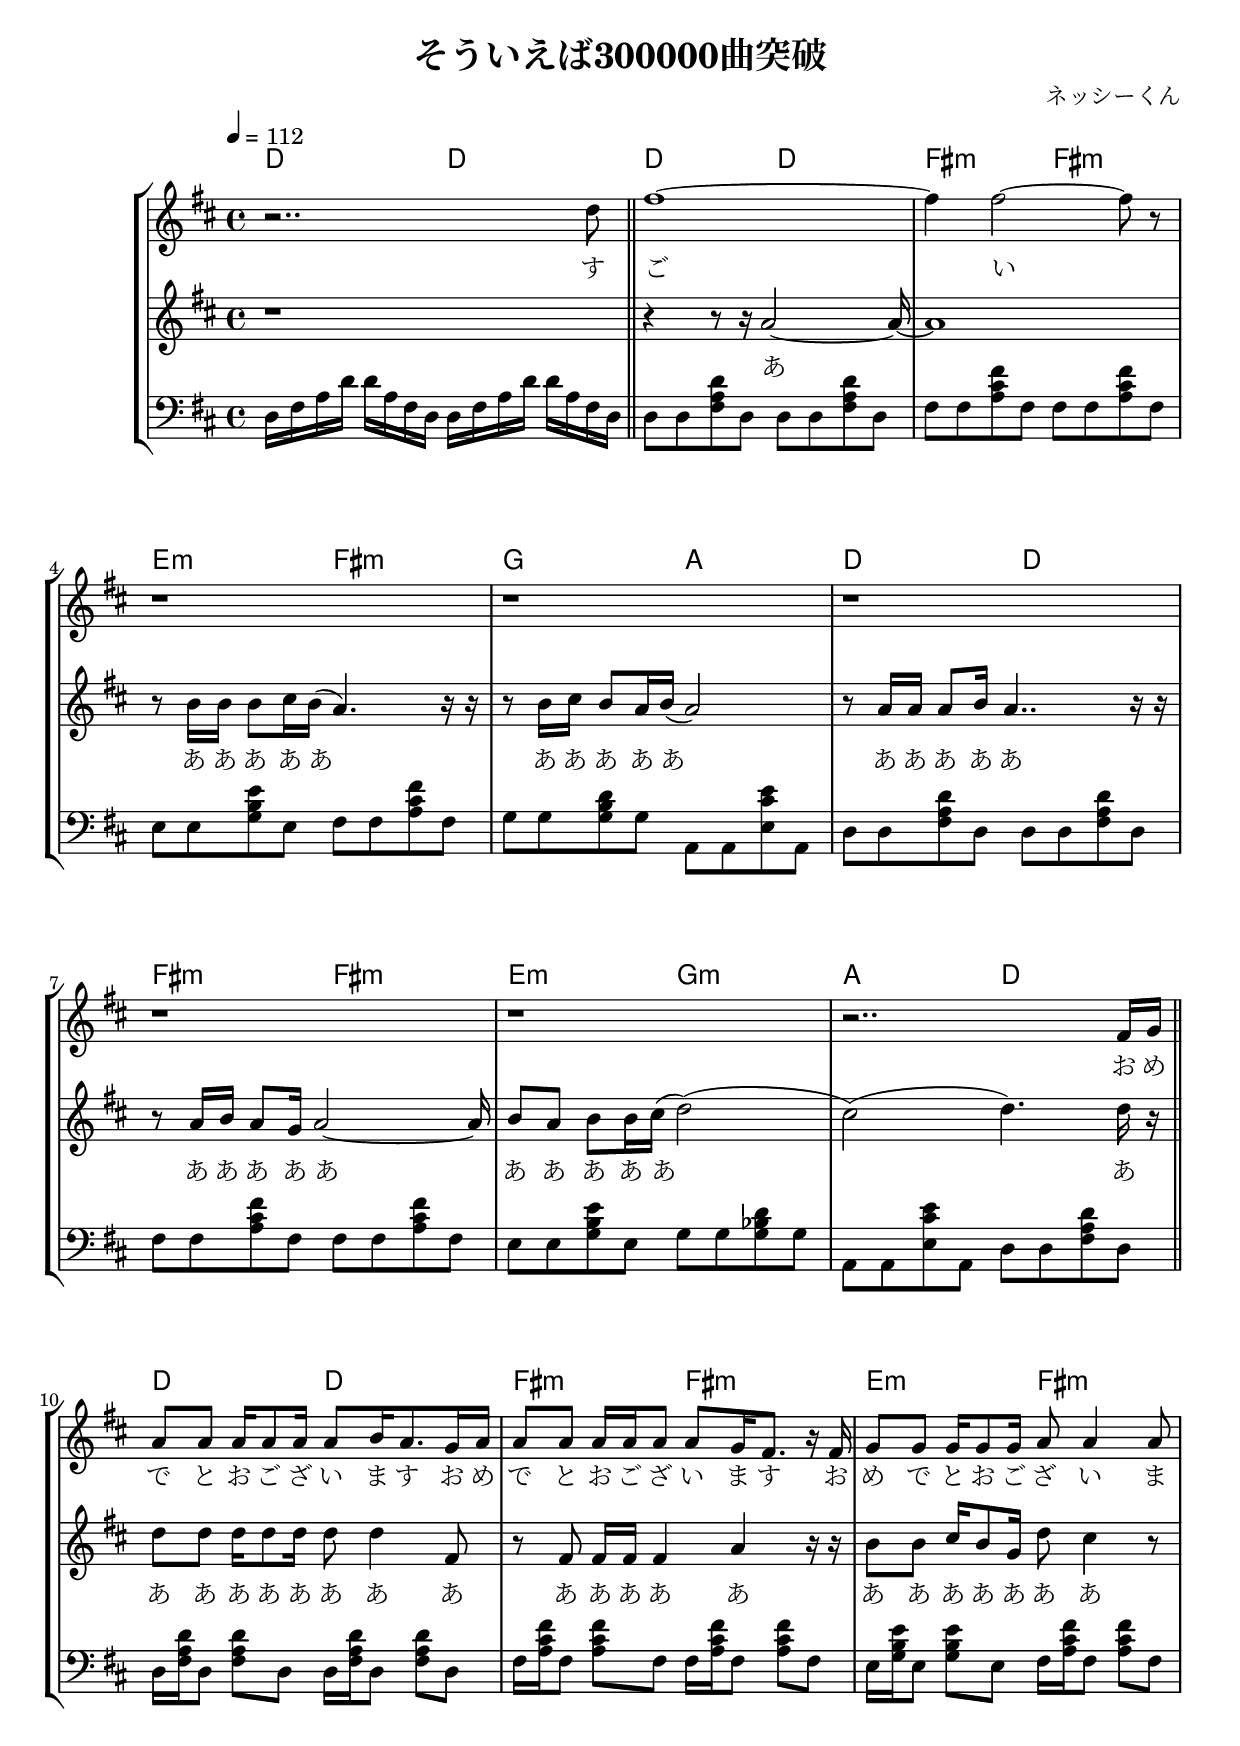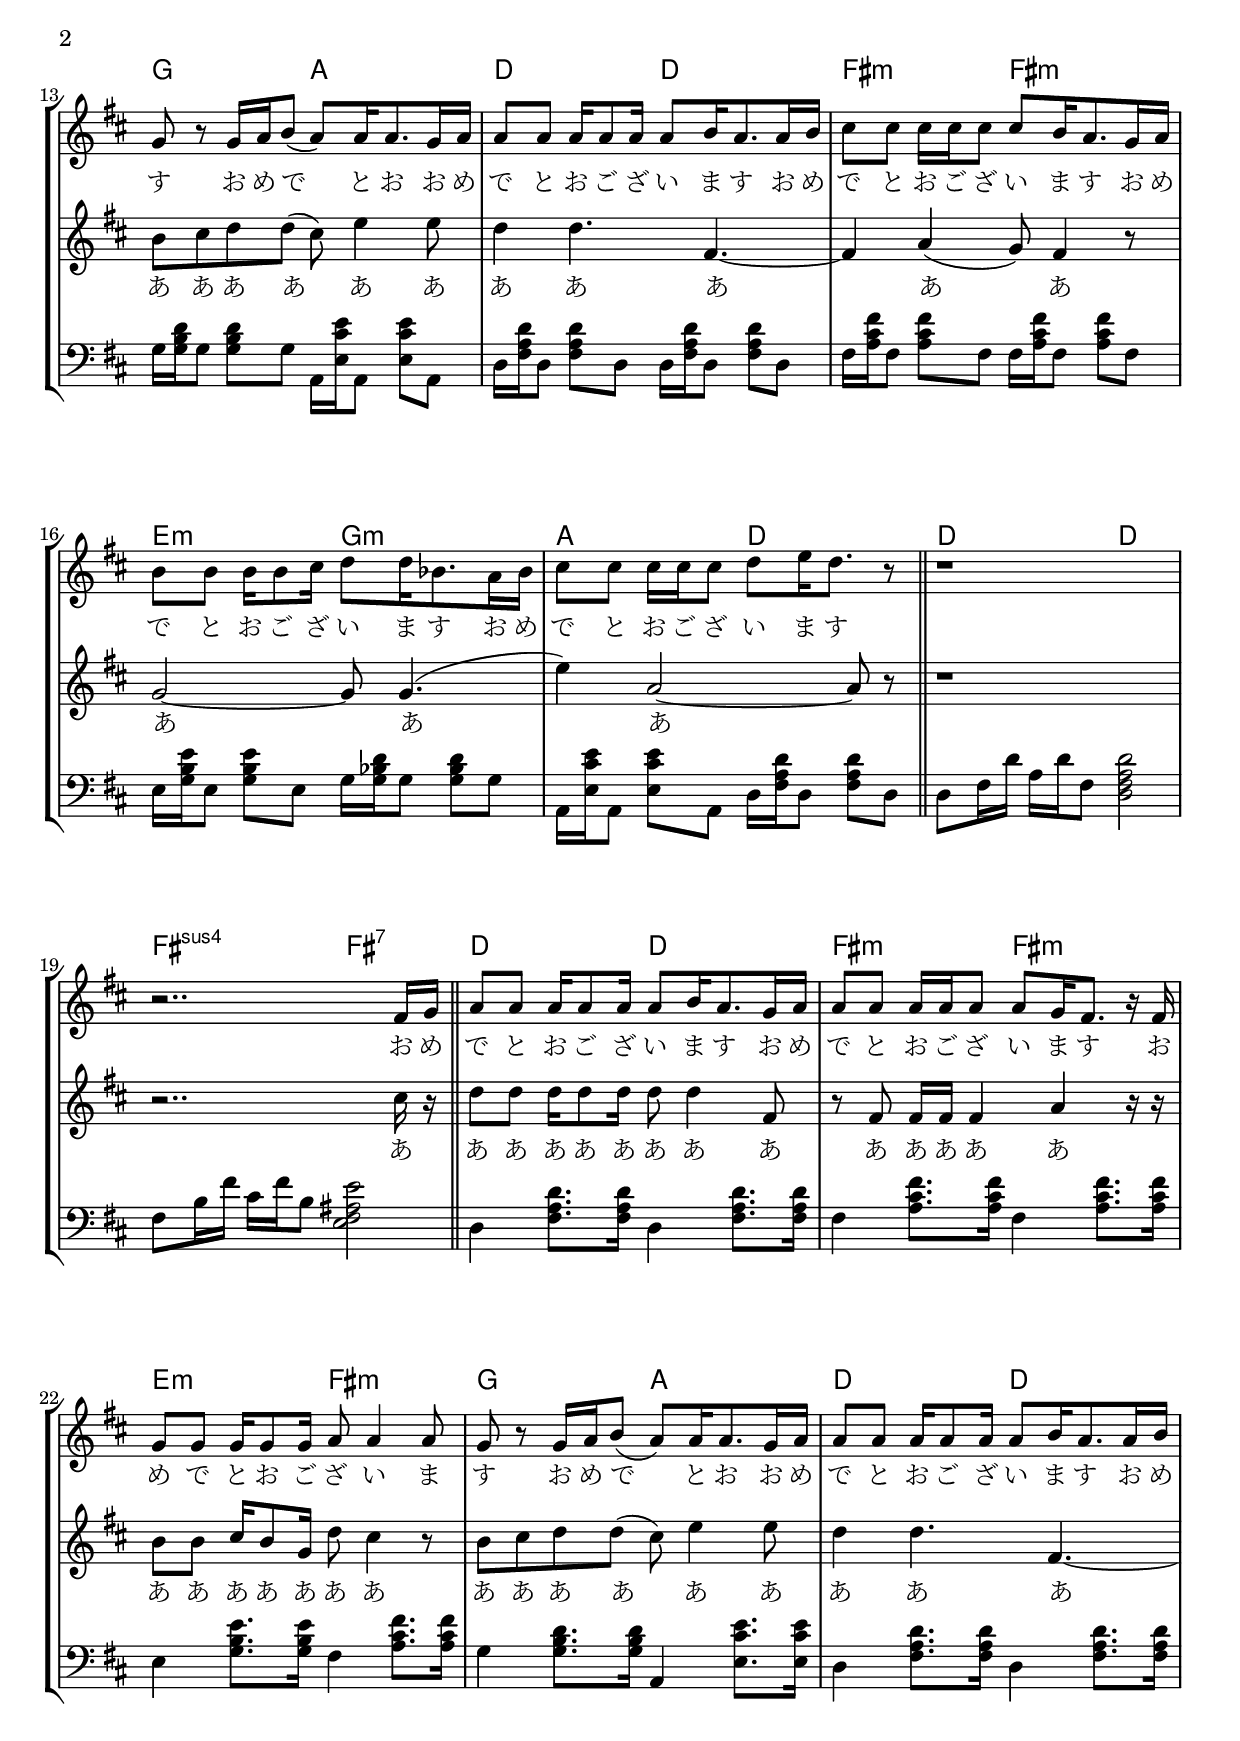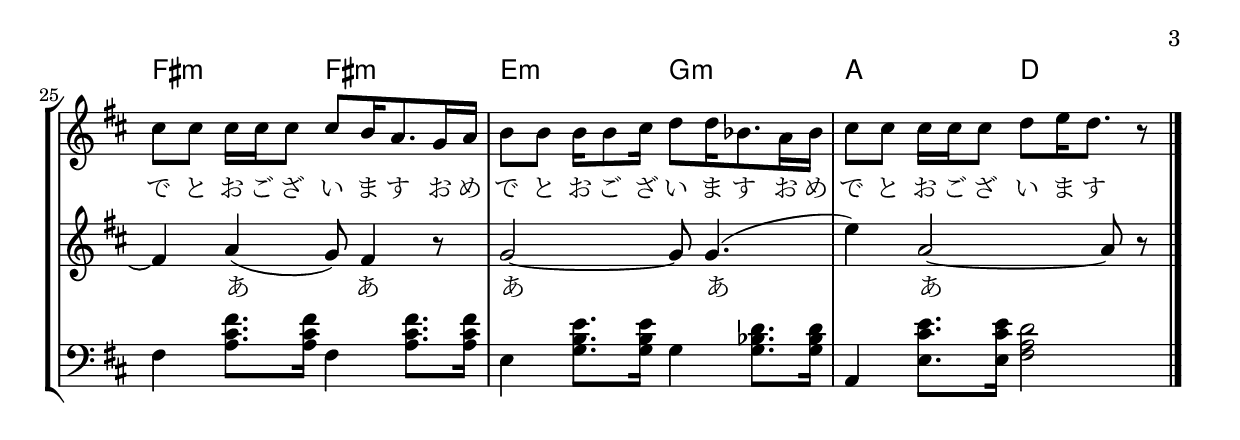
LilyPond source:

\version "2.12.1"

\header {
	title = \markup {そういえば300000曲突破}
	composer = \markup \center-column {ネッシーくん}
}

harmony = \chordmode {
	d2 d 

	d d fis:m fis:m e:m fis:m g a d d fis:m fis:m e:m g:m a d 

	d d fis:m fis:m e:m fis:m g a d d fis:m fis:m e:m g:m a d 

	d d fis:sus4 fis:7 

	d d fis:m fis:m e:m fis:m g a d d fis:m fis:m e:m g:m a d 
}

melody = {
	\key d \major
	\tempo 4 = 112
	r2.. 
	\set Staff.midiInstrument = #"mmi0.42"
	d''8 
	fis''1~ 
	fis''4  fis''2~fis''8  	r8 r1 r1 r1 r1 r1 r2.. 	\set Staff.midiInstrument = #"Melodic Tom"
	fis'16  g'16 
	a'8  a'8  a'16  a'8  a'16  a'8  b'16  a'8.  g'16  a'16 
	a'8  a'8  a'16  a'16  a'8  a'8  g'16  fis'8.  r16  fis'16 
	g'8  g'8  g'16  g'8  g'16  a'8  a'4  a'8 
	g'8  r8  g'16  a'16  b'8  (a'8)  a'16  a'8.  g'16  a'16 
	a'8  a'8  a'16  a'8  a'16  a'8  b'16  a'8.  a'16  b'16 
	cis''8  cis''8  cis''16  cis''16  cis''8  cis''8  b'16  a'8.  g'16  a'16 
	b'8  b'8  b'16  b'8  cis''16  d''8  d''16  bes'8.  a'16  bes'16 
	cis''8  cis''8  cis''16  cis''16  cis''8  d''8  e''16  d''8.  	r8 	r1 | r2.. 
	\set Staff.midiInstrument = #"Melodic Tom"
	fis'16  g'16 
	a'8  a'8  a'16  a'8  a'16  a'8  b'16  a'8.  g'16  a'16 
	a'8  a'8  a'16  a'16  a'8  a'8  g'16  fis'8.  r16  fis'16 
	g'8  g'8  g'16  g'8  g'16  a'8  a'4  a'8 
	g'8  r8  g'16  a'16  b'8  (a'8)  a'16  a'8.  g'16  a'16 
	a'8  a'8  a'16  a'8  a'16  a'8  b'16  a'8.  a'16  b'16 
	cis''8  cis''8  cis''16  cis''16  cis''8  cis''8  b'16  a'8.  g'16  a'16 
	b'8  b'8  b'16  b'8  cis''16  d''8  d''16  bes'8.  a'16  bes'16 
	cis''8  cis''8  cis''16  cis''16  cis''8  d''8  e''16  d''8.  	r8 	\bar "|."
}

words = \lyricmode {
	
	す  ご  い  
	お  め  で  と  お  ご  ざ  い  ま  す  お  め  で  と  お  ご  ざ  い  ま  す  お  め  で  と  お  ご  ざ  い  ま  す  お  め  で  と  お  お  め  で  と  お  ご  ざ  い  ま  す  お  め  で  と  お  ご  ざ  い  ま  す  お  め  で  と  お  ご  ざ  い  ま  す  お  め  で  と  お  ご  ざ  い  ま  す  
	
	お  め  で  と  お  ご  ざ  い  ま  す  お  め  で  と  お  ご  ざ  い  ま  す  お  め  で  と  お  ご  ざ  い  ま  す  お  め  で  と  お  お  め  で  と  お  ご  ざ  い  ま  す  お  め  で  と  お  ご  ざ  い  ま  す  お  め  で  と  お  ご  ざ  い  ま  す  お  め  で  と  お  ご  ざ  い  ま  す  
}

secondmelody = {
	\key d \major
	\tempo 4 = 112
	r1   
	\set Staff.midiInstrument = #"String Ensemble 1"
	 r4  r8  r16  a'2~a'16~ 
	a'1 
	 r8  b'16  b'16  b'8  cis''16  b'16  (a'4.)  r16  r16 
	r8  b'16  cis''16  b'8  a'16  b'16  (a'2) 
	r8  a'16  a'16  a'8  b'16  a'4..  r16  r16 
	r8  a'16  b'16  a'8  g'16  a'2~a'16 
	b'8  a'8  b'8  b'16  cis''16  (d''2) 
	(cis''2)  (d''4.)  	\set Staff.midiInstrument = #"Brass Section"
	d''16  r16 
	d''8  d''8  d''16  d''8  d''16  d''8  d''4  fis'8 
	r8  fis'8  fis'16  fis'16  fis'4  a'4  r16  r16 
	b'8  b'8  cis''16  b'8  g'16  d''8  cis''4  r8 
	b'8  cis''8  d''8  d''8  (cis''8)  e''4  e''8 
	d''4  d''4.  fis'4.~ 
	fis'4  a'4  (g'8)  fis'4  r8 
	g'2~g'8  g'4. 
	(e''4)  a'2~a'8  	r8 	r1 | r2.. 
	\set Staff.midiInstrument = #"String Ensemble 1"
	cis''16  r16 
	d''8  d''8  d''16  d''8  d''16  d''8  d''4  fis'8 
	r8  fis'8  fis'16  fis'16  fis'4  a'4  r16  r16 
	b'8  b'8  cis''16  b'8  g'16  d''8  cis''4  r8 
	b'8  cis''8  d''8  d''8  (cis''8)  e''4  e''8 
	d''4  d''4.  fis'4.~ 
	fis'4  a'4  (g'8)  fis'4  r8 
	g'2~g'8  g'4. 
	(e''4)  a'2~a'8  	r8 	\bar "|."
}

secondwords = \lyricmode {
	
	あ  あ  あ  あ  あ  あ  あ  あ  あ  あ  あ  あ  あ  あ  あ  あ  あ  あ  あ  あ  あ  あ  あ  あ  あ  あ  
	あ  あ  あ  あ  あ  あ  あ  あ  あ  あ  あ  あ  あ  あ  あ  あ  あ  あ  あ  あ  あ  あ  あ  あ  あ  あ  あ  あ  あ  あ  あ  あ  あ  あ  あ  
	
	あ  あ  あ  あ  あ  あ  あ  あ  あ  あ  あ  あ  あ  あ  あ  あ  あ  あ  あ  あ  あ  あ  あ  あ  あ  あ  あ  あ  あ  あ  あ  あ  あ  あ  あ  
}

tempochange = {
	\tempo 4 = 112
	r1 \bar "||"
	\tempo 4 = 112
	r1 | r1 | r1 | r1 | r1 | r1 | r1 | r1 \bar "||"
	\tempo 4 = 112
	r1 | r1 | r1 | r1 | r1 | r1 | r1 | r1 \bar "||"
	\tempo 4 = 112
	r1 | r1 \bar "||"
	\tempo 4 = 112
	r1 | r1 | r1 | r1 | r1 | r1 | r1 | r1 \bar "|."
}

mainacc = {
	\clef bass
	\set Staff.midiInstrument = #"Koto"
	\key d \major
	\tempo 4 = 112
	d16 fis a d' d' a fis d
	d16 fis a d' d' a fis d
	\bar "||"

	\set Staff.midiInstrument = #"Koto"
	d8 d8 <fis a d'>8 d8
	d8 d8 <fis a d'>8 d8
	fis8 fis8 <a cis' fis'>8 fis8
	fis8 fis8 <a cis' fis'>8 fis8
	e8 e8 <g b e'>8 e8
	fis8 fis8 <a cis' fis'>8 fis8
	g8 g8 <g b d'>8 g8
	a,8 a,8 <e cis' e'>8 a,8
	d8 d8 <fis a d'>8 d8
	d8 d8 <fis a d'>8 d8
	fis8 fis8 <a cis' fis'>8 fis8
	fis8 fis8 <a cis' fis'>8 fis8
	e8 e8 <g b e'>8 e8
	g8 g8 <g bes d'>8 g8
	a,8 a,8 <e cis' e'>8 a,8
	d8 d8 <fis a d'>8 d8
	\bar "||"

	\set Staff.midiInstrument = #"Koto"
	d16 <fis a d'>16 d8 <fis a d'>8 d8
	d16 <fis a d'>16 d8 <fis a d'>8 d8
	fis16 <a cis' fis'>16 fis8 <a cis' fis'>8 fis8
	fis16 <a cis' fis'>16 fis8 <a cis' fis'>8 fis8
	e16 <g b e'>16 e8 <g b e'>8 e8
	fis16 <a cis' fis'>16 fis8 <a cis' fis'>8 fis8
	g16 <g b d'>16 g8 <g b d'>8 g8
	a,16 <e cis' e'>16 a,8 <e cis' e'>8 a,8
	d16 <fis a d'>16 d8 <fis a d'>8 d8
	d16 <fis a d'>16 d8 <fis a d'>8 d8
	fis16 <a cis' fis'>16 fis8 <a cis' fis'>8 fis8
	fis16 <a cis' fis'>16 fis8 <a cis' fis'>8 fis8
	e16 <g b e'>16 e8 <g b e'>8 e8
	g16 <g bes d'>16 g8 <g bes d'>8 g8
	a,16 <e cis' e'>16 a,8 <e cis' e'>8 a,8
	d16 <fis a d'>16 d8 <fis a d'>8 d8
	\bar "||"

	\set Staff.midiInstrument = #"Koto"
	d8 fis16 d' a d' fis8
	<d fis a d'>2
	fis8 b16 fis' cis' fis' b8
	<fis e ais e'>2
	\bar "||"

	\set Staff.midiInstrument = #"Koto"
	d4 <fis a d'>8. <fis a d'>16
	d4 <fis a d'>8. <fis a d'>16
	fis4 <a cis' fis'>8. <a cis' fis'>16
	fis4 <a cis' fis'>8. <a cis' fis'>16
	e4 <g b e'>8. <g b e'>16
	fis4 <a cis' fis'>8. <a cis' fis'>16
	g4 <g b d'>8. <g b d'>16
	a,4 <e cis' e'>8. <e cis' e'>16
	d4 <fis a d'>8. <fis a d'>16
	d4 <fis a d'>8. <fis a d'>16
	fis4 <a cis' fis'>8. <a cis' fis'>16
	fis4 <a cis' fis'>8. <a cis' fis'>16
	e4 <g b e'>8. <g b e'>16
	g4 <g bes d'>8. <g bes d'>16
	a,4 <e cis' e'>8. <e cis' e'>16
	<fis a d'>2
	\bar "|."
}

subacc = {
	\clef bass
	\set Staff.midiInstrument = #"Lead 1 (square)"
	\key d \major
	\tempo 4 = 112
	d4 <fis a d'>8. <fis a d'>16
	d4 <fis a d'>8. <fis a d'>16
	\bar "||"

	\set Staff.midiInstrument = #"Electric Guitar (clean)"
	d16 <fis a d'>16 d8 <fis a d'>8 d8
	d16 <fis a d'>16 d8 <fis a d'>8 d8
	fis16 <a cis' fis'>16 fis8 <a cis' fis'>8 fis8
	fis16 <a cis' fis'>16 fis8 <a cis' fis'>8 fis8
	e16 <g b e'>16 e8 <g b e'>8 e8
	fis16 <a cis' fis'>16 fis8 <a cis' fis'>8 fis8
	g16 <g b d'>16 g8 <g b d'>8 g8
	a,16 <e cis' e'>16 a,8 <e cis' e'>8 a,8
	d16 <fis a d'>16 d8 <fis a d'>8 d8
	d16 <fis a d'>16 d8 <fis a d'>8 d8
	fis16 <a cis' fis'>16 fis8 <a cis' fis'>8 fis8
	fis16 <a cis' fis'>16 fis8 <a cis' fis'>8 fis8
	e16 <g b e'>16 e8 <g b e'>8 e8
	g16 <g bes d'>16 g8 <g bes d'>8 g8
	a,16 <e cis' e'>16 a,8 <e cis' e'>8 a,8
	d16 <fis a d'>16 d8 <fis a d'>8 d8
	\bar "||"

	\set Staff.midiInstrument = #"Electric Guitar (clean)"
	d8 d8 <fis a d'>8 d8
	d8 d8 <fis a d'>8 d8
	fis8 fis8 <a cis' fis'>8 fis8
	fis8 fis8 <a cis' fis'>8 fis8
	e8 e8 <g b e'>8 e8
	fis8 fis8 <a cis' fis'>8 fis8
	g8 g8 <g b d'>8 g8
	a,8 a,8 <e cis' e'>8 a,8
	d8 d8 <fis a d'>8 d8
	d8 d8 <fis a d'>8 d8
	fis8 fis8 <a cis' fis'>8 fis8
	fis8 fis8 <a cis' fis'>8 fis8
	e8 e8 <g b e'>8 e8
	g8 g8 <g bes d'>8 g8
	a,8 a,8 <e cis' e'>8 a,8
	d8 d8 <fis a d'>8 d8
	\bar "||"

	\set Staff.midiInstrument = #"Electric Guitar (clean)"
	<d fis a d'>2
	<d fis a d'>2
	<fis b cis' fis'>2
	<fis e ais e'>2
	\bar "||"

	\set Staff.midiInstrument = #"Electric Guitar (clean)"
	d16 <fis a d'>16 <fis a d'>16 d16   <fis a d'>16 <fis a d'>16 d16 <fis a d'>16
	d16 <fis a d'>16 <fis a d'>16 d16   <fis a d'>16 <fis a d'>16 d16 <fis a d'>16
	fis16 <a cis' fis'>16 <a cis' fis'>16 fis16   <a cis' fis'>16 <a cis' fis'>16 fis16 <a cis' fis'>16
	fis16 <a cis' fis'>16 <a cis' fis'>16 fis16   <a cis' fis'>16 <a cis' fis'>16 fis16 <a cis' fis'>16
	e16 <g b e'>16 <g b e'>16 e16   <g b e'>16 <g b e'>16 e16 <g b e'>16
	fis16 <a cis' fis'>16 <a cis' fis'>16 fis16   <a cis' fis'>16 <a cis' fis'>16 fis16 <a cis' fis'>16
	g16 <g b d'>16 <g b d'>16 g16   <g b d'>16 <g b d'>16 g16 <g b d'>16
	a,16 <e cis' e'>16 <e cis' e'>16 a,16   <e cis' e'>16 <e cis' e'>16 a,16 <e cis' e'>16
	d16 <fis a d'>16 <fis a d'>16 d16   <fis a d'>16 <fis a d'>16 d16 <fis a d'>16
	d16 <fis a d'>16 <fis a d'>16 d16   <fis a d'>16 <fis a d'>16 d16 <fis a d'>16
	fis16 <a cis' fis'>16 <a cis' fis'>16 fis16   <a cis' fis'>16 <a cis' fis'>16 fis16 <a cis' fis'>16
	fis16 <a cis' fis'>16 <a cis' fis'>16 fis16   <a cis' fis'>16 <a cis' fis'>16 fis16 <a cis' fis'>16
	e16 <g b e'>16 <g b e'>16 e16   <g b e'>16 <g b e'>16 e16 <g b e'>16
	g16 <g bes d'>16 <g bes d'>16 g16   <g bes d'>16 <g bes d'>16 g16 <g bes d'>16
	a,16 <e cis' e'>16 <e cis' e'>16 a,16   <e cis' e'>16 <e cis' e'>16 a,16 <e cis' e'>16
	d8 <fis a d'>16 <fis a d'>16 <d fis a d'>4
	\bar "|."
}

percA = {
	\drummode {
	cymr8 cymr16 cymr16 cymr8 cymr16 cymr16 cymr8 cymr16 cymr16 cymr8 cymr8  \bar "||"
	r2 hho2  |r2 hho2  |r2 hho2  |r2 hho2  |r2 hho2  |r2 hho2  |r2 hho2  |r2 hho2  \bar "||"
	r2 hho2  |r2 hho2  |r2 hho2  |r2 hho2  |r2 hho2  |r2 hho2  |r2 hho2  |r2 hho2  \bar "||"
	\times 16/12{ cymr8. cymr8 cymr16 cymr8. cymr8 cymr16 } |\times 16/12{ cymr8. cymr8 cymr4. r16 } \bar "||"
	r2 hho2  |r2 hho2  |r2 hho2  |r2 hho2  |r2 hho2  |r2 hho2  |r2 hho2  |r2 hho2  \bar "|."
	}
}

percB = {
	\drummode {
	r4 sn2 sn8 sn16 sn16  \bar "||"
	r8 hh16 hh16 hh8 hh16 hh8. hh16 hh16 hh8 hh16 hh16  |hh8 hh16 hh16 hh8 hh16 hh8. hh16 hh16 hh8 hh8  |hh8 hh16 hh16 hh8 hh16 hh8. hh16 hh16 hh8 hh16 hh16  |hh8 hh16 hh16 hh8 hh16 hh8. hh16 hh16 hh8 hh8  |r8 hh16 hh16 hh8 hh16 hh8. hh16 hh16 hh8 hh16 hh16  |hh8 hh16 hh16 hh8 hh16 hh8. hh16 hh16 hh8 hh8  |hh8 hh16 hh16 hh8 hh16 hh8. hh16 hh16 hh8 hh16 hh16  |hh8 hh16 hh16 hh8 hh16 hh8 hh4. r16  \bar "||"
	r8 hh16 hh16 hh8 hh16 hh8. hh16 hh16 hh8 hh16 hh16  |hh8 hh16 hh16 hh8 hh16 hh8. hh16 hh16 hh8 hh8  |hh8 hh16 hh16 hh8 hh16 hh8. hh16 hh16 hh8 hh16 hh16  |hh8 hh16 hh16 hh8 hh16 hh8. hh16 hh16 hh8 hh8  |r8 hh16 hh16 hh8 hh16 hh8. hh16 hh16 hh8 hh16 hh16  |hh8 hh16 hh16 hh8 hh16 hh8. hh16 hh16 hh8 hh8  |hh8 hh16 hh16 hh8 hh16 hh8. hh16 hh16 hh8 hh16 hh16  |hh8 hh16 hh16 hh8 hh16 hh8 hh4. r16  \bar "||"
	\times 16/12{ r2 r8 hhp8 } |\times 16/12{ r2. } \bar "||"
	r8 hh16 hh16 hh8 hh16 hh8. hh16 hh16 hh8 hh16 hh16  |hh8 hh16 hh16 hh8 hh16 hh8. hh16 hh16 hh8 hh8  |hh8 hh16 hh16 hh8 hh16 hh8. hh16 hh16 hh8 hh16 hh16  |hh8 hh16 hh16 hh8 hh16 hh8. hh16 hh16 hh8 hh8  |r8 hh16 hh16 hh8 hh16 hh8. hh16 hh16 hh8 hh16 hh16  |hh8 hh16 hh16 hh8 hh16 hh8. hh16 hh16 hh8 hh8  |hh8 hh16 hh16 hh8 hh16 hh8. hh16 hh16 hh8 hh16 hh16  |hh8 hh16 hh16 hh8 hh16 hh8 hh4. r16  \bar "|."
	}
}

percC = {
	\drummode {
	bd8. bd16 bd8. bd16 bd8. bd16 bd8. bd16  \bar "||"
	r4 sn2 sn4  |r4 sn2 sn4  |r4 sn2 sn4  |r4 sn2 sn4  |r4 sn2 sn4  |r4 sn2 sn4  |r4 sn2 sn4  |r4 sn4. sn16 sn8 sn16 sn16 sn16  \bar "||"
	r4 sn2 sn4  |r4 sn2 sn4  |r4 sn2 sn4  |r4 sn2 sn4  |r4 sn2 sn4  |r4 sn2 sn4  |r4 sn2 sn4  |r4 sn4. sn16 sn8 sn16 sn16 sn16  \bar "||"
	\times 16/12{ bd4. bd4 r16 bd16 } |\times 16/12{ bd4 r16 bd16 bd4. } \bar "||"
	r4 sn2 sn4  |r4 sn2 sn4  |r4 sn2 sn4  |r4 sn2 sn4  |r4 sn2 sn4  |r4 sn2 sn4  |r4 sn2 sn4  |r4 sn4. sn16 sn8 sn16 sn16 sn16  \bar "|."
	}
}

percD = {
	\drummode {
	r4. tommh2 r8  \bar "||"
	bd8 bd4 bd4 r16 bd8. bd8  |bd8 bd4 bd4 r16 bd8. bd8  |bd8 bd4 bd4 r16 bd8. bd8  |bd8 bd4 bd4 r16 bd8. bd8  |bd8 bd4 bd4 r16 bd8. bd8  |bd8 bd4 bd4 r16 bd8. bd8  |bd8 bd4 bd4 r16 bd8. bd8  |bd4. bd8. bd4. r16  \bar "||"
	bd8 bd4 bd4 r16 bd8. bd8  |bd8 bd4 bd4 r16 bd8. bd8  |bd8 bd4 bd4 r16 bd8. bd8  |bd8 bd4 bd4 r16 bd8. bd8  |bd8 bd4 bd4 r16 bd8. bd8  |bd8 bd4 bd4 r16 bd8. bd8  |bd8 bd4 bd4 r16 bd8. bd8  |bd4. bd8. bd4. r16  \bar "||"
	\times 16/12{ r2. } |\times 16/12{ rb2. } \bar "||"
	bd8 bd4 bd4 r16 bd8. bd8  |bd8 bd4 bd4 r16 bd8. bd8  |bd8 bd4 bd4 r16 bd8. bd8  |bd8 bd4 bd4 r16 bd8. bd8  |bd8 bd4 bd4 r16 bd8. bd8  |bd8 bd4 bd4 r16 bd8. bd8  |bd8 bd4 bd4 r16 bd8. bd8  |bd4. bd8. bd4. r16  \bar "|."
	}
}

percE = {
	\drummode {
	r2 r16 toml4. r16  \bar "||"
	cymc1  |r1 |r1 |r1 |cymc1  |r1 |r1 |r2. cymc4  \bar "||"
	cymc1  |r1 |r1 |r1 |cymc1  |r1 |r1 |r2. cymc4  \bar "||"
	r1 |\times 16/12{ r4. sn8 sn4 } \bar "||"
	cymc1  |r1 |r1 |r1 |cymc1  |r1 |r1 |r2. cymc4  \bar "|."
	}
}

percF = {
	\drummode {
	cymc1  \bar "||"
	r1 | r1 | r1 | r1 | r1 | r1 | r1 | r1 \bar "||"
	r1 | r1 | r1 | r1 | r1 | r1 | r1 | r1 \bar "||"
	r1 |\times 16/12{ r2 r16 tommh16 tommh8 } \bar "||"
	r1 | r1 | r1 | r1 | r1 | r1 | r1 | r1 \bar "|."
	}
}

percG = {
	\drummode {
	r1 \bar "||"
	r1 | r1 | r1 | r1 | r1 | r1 | r1 | r1 \bar "||"
	r1 | r1 | r1 | r1 | r1 | r1 | r1 | r1 \bar "||"
	r1 |\times 16/12{ r2 r8. toml16 } \bar "||"
	r1 | r1 | r1 | r1 | r1 | r1 | r1 | r1 \bar "|."
	}
}

\score {
	<<
		\new StaffGroup <<
			\new ChordNames {\harmony}
			\new Voice = "melody" {\melody}
			\new Lyrics \lyricsto "melody" \words
			\new Voice = "secondmelody" {\secondmelody}
			\new Lyrics \lyricsto "secondmelody" \secondwords
			\new Staff = "mainacc" {\mainacc}
		>>
	>>
	\layout { }
}
